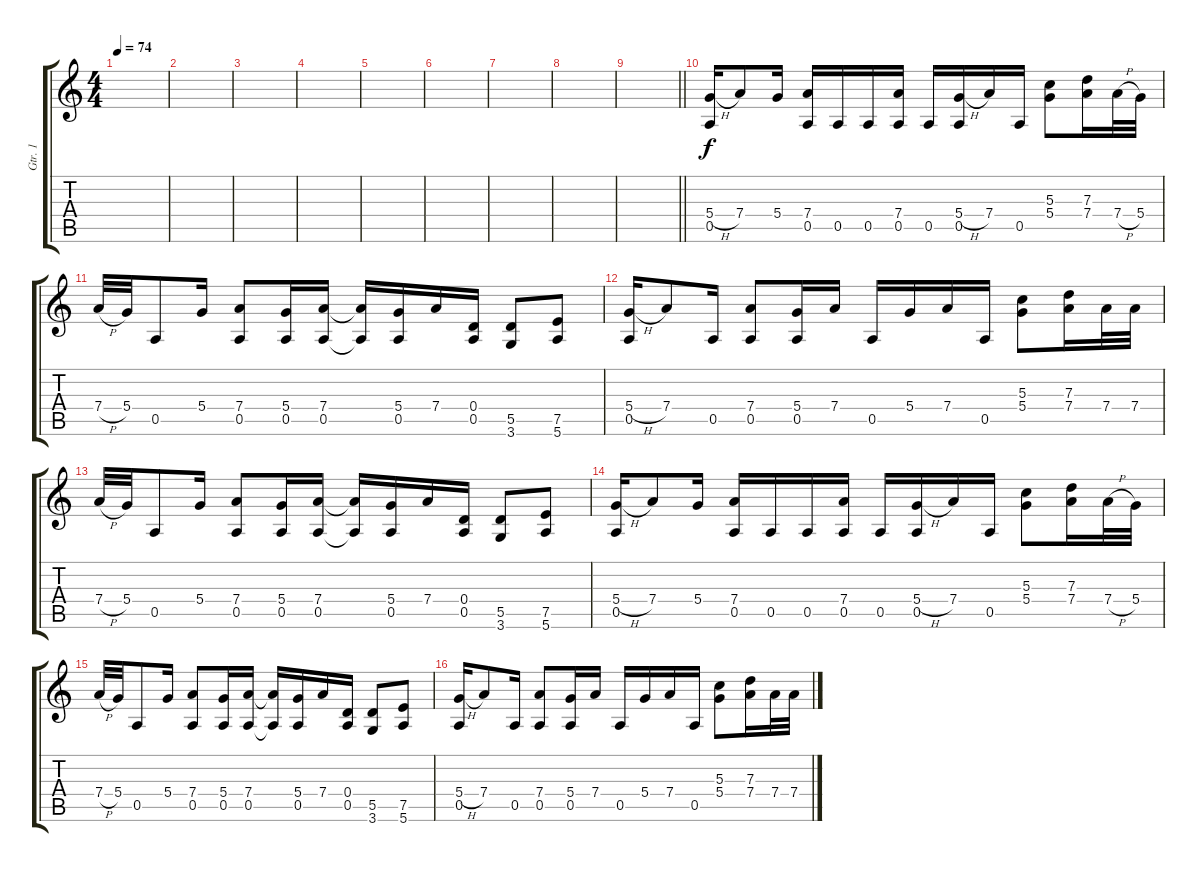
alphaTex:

\track ("Gtr. 1" "Gtr. 1") {instrument distortionguitar}
\staff {score tabs}
\tuning (E4 B3 G3 D3 A2 E2) {hide}
\ts (4 4)
\tempo 74
\clef g2
\ks aminor
|
|
|
|
|
|
|
|
\barLineRight lightlight
|
(5.4{h} 0.5).16 7.4.8 5.4.16 (7.4 0.5).16 0.5.16 0.5.16 (7.4 0.5).16 0.5.16 (5.4{h} 0.5).16 7.4.16 0.5.16 (5.3 5.4).8 (7.3 7.4).16 7.4{h}.32 5.4.32 |
7.4{h}.32 5.4.32 0.5.8 5.4.16 (7.4 0.5).8 (5.4 0.5).16 (7.4 0.5).16 (7.4{t} 0.5{t}).16 (5.4 0.5).16 7.4.16 (0.4 0.5).16 (5.5 3.6).8 (7.5 5.6).8 |
(5.4{h} 0.5).16 7.4.8 0.5.16 (7.4 0.5).8 (5.4 0.5).16 7.4.16 0.5.16 5.4.16 7.4.16 0.5.16 (5.3 5.4).8 (7.3 7.4).16 7.4.32 7.4.32 |
7.4{h}.32 5.4.32 0.5.8 5.4.16 (7.4 0.5).8 (5.4 0.5).16 (7.4 0.5).16 (7.4{t} 0.5{t}).16 (5.4 0.5).16 7.4.16 (0.4 0.5).16 (5.5 3.6).8 (7.5 5.6).8 |
(5.4{h} 0.5).16 7.4.8 5.4.16 (7.4 0.5).16 0.5.16 0.5.16 (7.4 0.5).16 0.5.16 (5.4{h} 0.5).16 7.4.16 0.5.16 (5.3 5.4).8 (7.3 7.4).16 7.4{h}.32 5.4.32 |
7.4{h}.32 5.4.32 0.5.8 5.4.16 (7.4 0.5).8 (5.4 0.5).16 (7.4 0.5).16 (7.4{t} 0.5{t}).16 (5.4 0.5).16 7.4.16 (0.4 0.5).16 (5.5 3.6).8 (7.5 5.6).8 |
(5.4{h} 0.5).16 7.4.8 0.5.16 (7.4 0.5).8 (5.4 0.5).16 7.4.16 0.5.16 5.4.16 7.4.16 0.5.16 (5.3 5.4).8 (7.3 7.4).16 7.4.32 7.4.32
